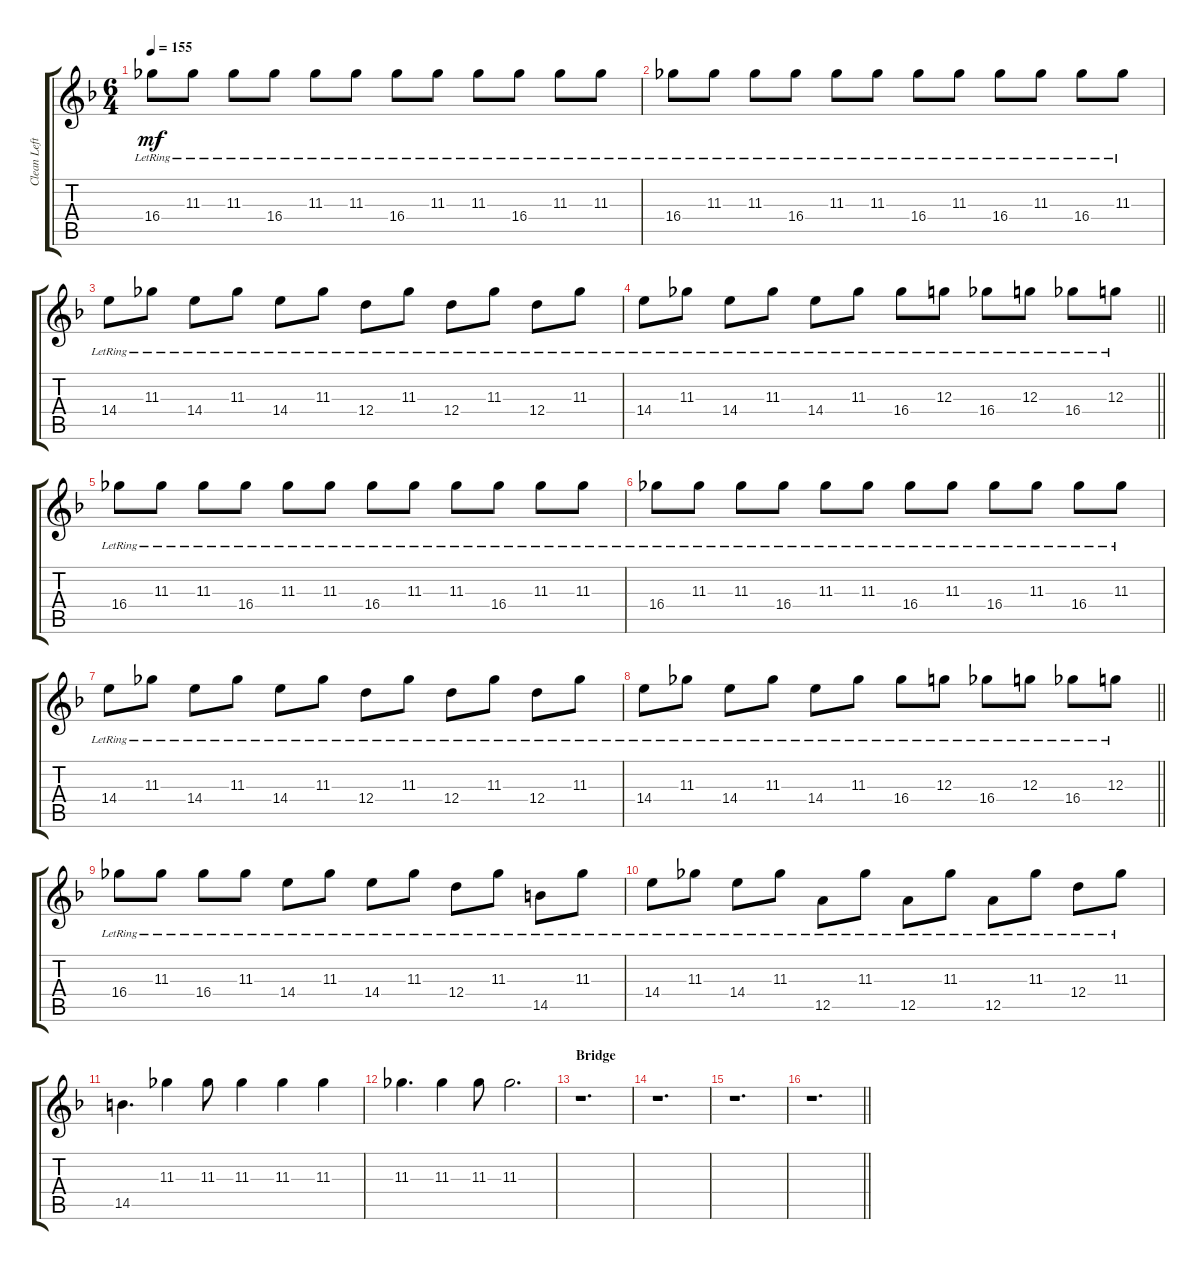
\track ("Clean Left Guitar" "Clean Left") {instrument electricguitarclean}
\staff {score tabs}
\tuning (E4 B3 G3 D3 A2 D2) {hide}
\ts (6 4)
\tempo 155
\clef g2
\ks dminor
16.4{lr}.8{dy mf} 11.3{lr}.8 11.3{lr}.8 16.4{lr}.8 11.3{lr}.8 11.3{lr}.8 16.4{lr}.8 11.3{lr}.8 11.3{lr}.8 16.4{lr}.8 11.3{lr}.8 11.3{lr}.8 |
16.4{lr}.8 11.3{lr}.8 11.3{lr}.8 16.4{lr}.8 11.3{lr}.8 11.3{lr}.8 16.4{lr}.8 11.3{lr}.8 16.4{lr}.8 11.3{lr}.8 16.4{lr}.8 11.3{lr}.8 |
14.4{lr}.8 11.3{lr}.8 14.4{lr}.8 11.3{lr}.8 14.4{lr}.8 11.3{lr}.8 12.4{lr}.8 11.3{lr}.8 12.4{lr}.8 11.3{lr}.8 12.4{lr}.8 11.3{lr}.8 |
\barLineRight lightlight
14.4{lr}.8 11.3{lr}.8 14.4{lr}.8 11.3{lr}.8 14.4{lr}.8 11.3{lr}.8 16.4{lr}.8 12.3{lr}.8 16.4{lr}.8 12.3{lr}.8 16.4{lr}.8 12.3{lr}.8 |
16.4{lr}.8 11.3{lr}.8 11.3{lr}.8 16.4{lr}.8 11.3{lr}.8 11.3{lr}.8 16.4{lr}.8 11.3{lr}.8 11.3{lr}.8 16.4{lr}.8 11.3{lr}.8 11.3{lr}.8 |
16.4{lr}.8 11.3{lr}.8 11.3{lr}.8 16.4{lr}.8 11.3{lr}.8 11.3{lr}.8 16.4{lr}.8 11.3{lr}.8 16.4{lr}.8 11.3{lr}.8 16.4{lr}.8 11.3{lr}.8 |
14.4{lr}.8 11.3{lr}.8 14.4{lr}.8 11.3{lr}.8 14.4{lr}.8 11.3{lr}.8 12.4{lr}.8 11.3{lr}.8 12.4{lr}.8 11.3{lr}.8 12.4{lr}.8 11.3{lr}.8 |
\barLineRight lightlight
14.4{lr}.8 11.3{lr}.8 14.4{lr}.8 11.3{lr}.8 14.4{lr}.8 11.3{lr}.8 16.4{lr}.8 12.3{lr}.8 16.4{lr}.8 12.3{lr}.8 16.4{lr}.8 12.3{lr}.8 |
16.4{lr}.8 11.3{lr}.8 16.4{lr}.8 11.3{lr}.8 14.4{lr}.8 11.3{lr}.8 14.4{lr}.8 11.3{lr}.8 12.4{lr}.8 11.3{lr}.8 14.5{lr}.8 11.3{lr}.8 |
14.4{lr}.8 11.3{lr}.8 14.4{lr}.8 11.3{lr}.8 12.5{lr}.8 11.3{lr}.8 12.5{lr}.8 11.3{lr}.8 12.5{lr}.8 11.3{lr}.8 12.4{lr}.8 11.3{lr}.8 |
14.5.4{d} 11.3.4 11.3.8 11.3.4 11.3.4 11.3.4 |
11.3.4{d} 11.3.4 11.3.8 11.3.2{d} |
\section ("" "Bridge")
r.1{d} |
r.1{d} |
r.1{d} |
\barLineRight lightlight
r.1{d}
